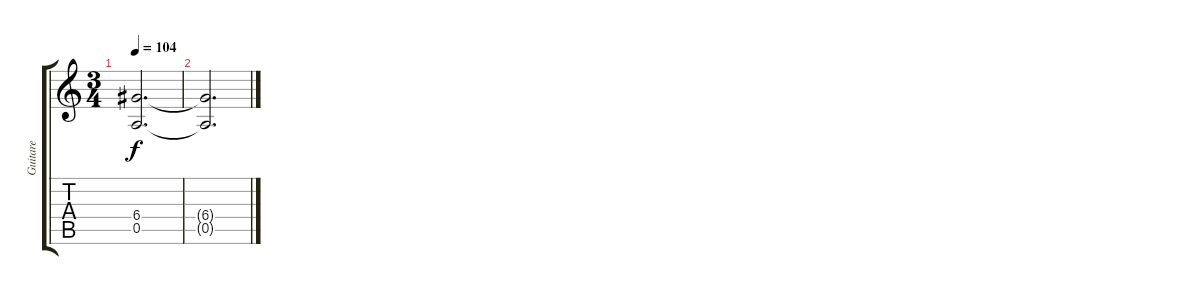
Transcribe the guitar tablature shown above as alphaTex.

\track ("Guitare" "Guitare") {instrument distortionguitar}
\staff {score tabs}
\tuning (E4 B3 G3 D3 A2 E2) {hide}
\ts (3 4)
\tempo 104
\clef g2
\ks c
(6.4{t} 0.5{t}).2{d dy f} |
(6.4{t} 0.5{t}).2{d}
